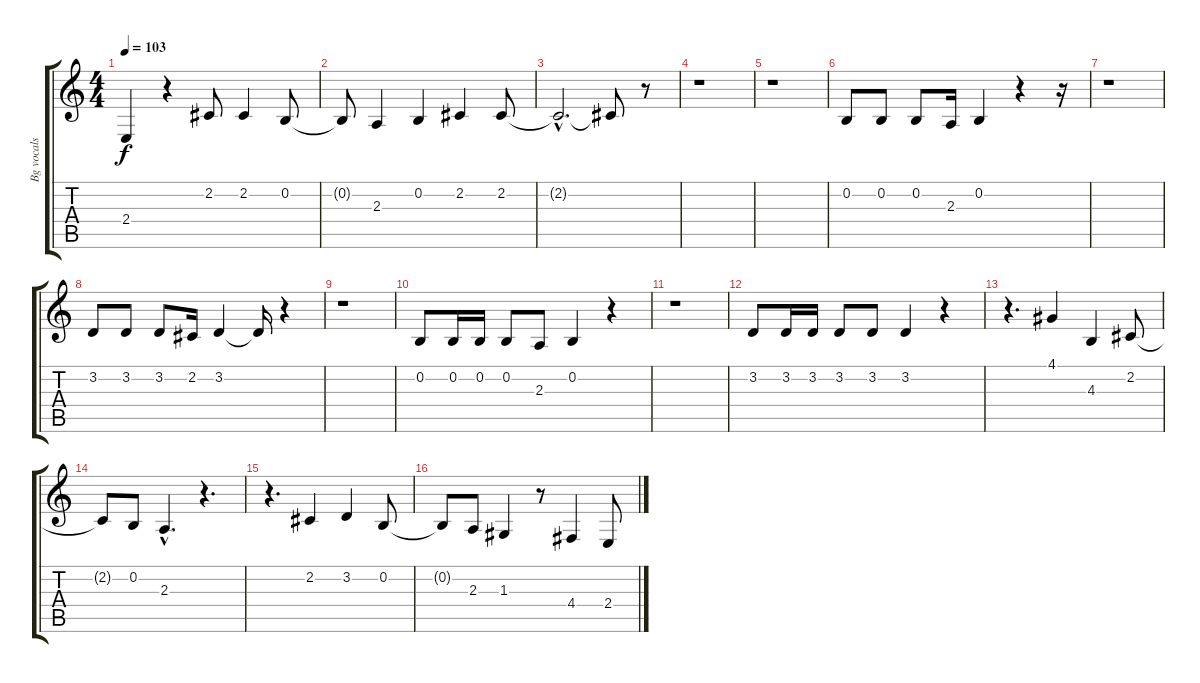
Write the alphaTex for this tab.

\track ("Bg vocals" "Bg vocals") {instrument oboe}
\staff {score tabs}
\tuning (E4 B3 G3 D3 A2 E2) {hide}
\ts (4 4)
\tempo 103
\clef g2
\ks c
2.4{t}.4{dy f} r.4 2.2.8 2.2.4 0.2.8 |
0.2{t}.8 2.3.4 0.2.4 2.2.4 2.2.8 |
2.2{hac t}.2{d} 2.2{t}.8 r.8 |
r.1 |
r.1 |
0.2.8 0.2.8 0.2.8 2.3.16 0.2.4 r.4 r.16 |
r.1 |
3.2.8 3.2.8 3.2.8 2.2.16 3.2.4 3.2{t}.16 r.4 |
r.1 |
0.2.8 0.2.16 0.2.16 0.2.8 2.3.8 0.2.4 r.4 |
r.1 |
3.2.8 3.2.16 3.2.16 3.2.8 3.2.8 3.2.4 r.4 |
r.4{d} 4.1.4 4.3.4 2.2.8 |
2.2{t}.8 0.2.8 2.3{hac}.4{d} r.4{d} |
r.4{d} 2.2.4 3.2.4 0.2.8 |
0.2{t}.8 2.3.8 1.3.4 r.8 4.4.4 2.4.8
